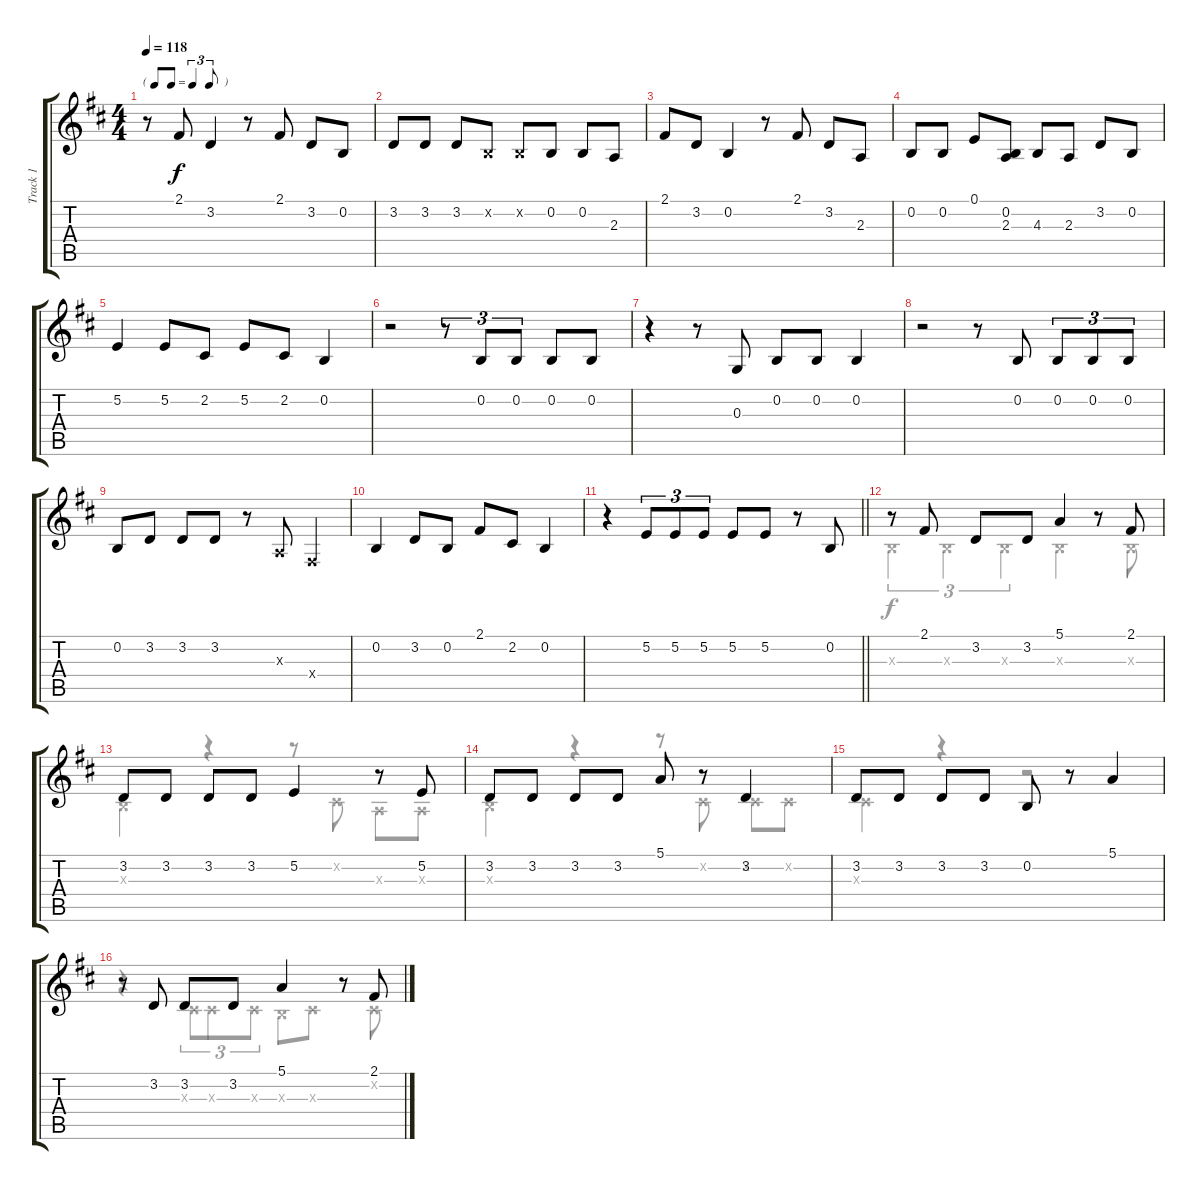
\track ("Track 1" "Track 1") {instrument tenorsax}
\staff {score tabs}
\tuning (E4 B3 G3 D3 A2 E2) {hide}
\voice
\ts (4 4)
\tf triplet8th
\tempo 118
\clef g2
\ks d
r.8{dy f} 2.1.8 3.2.4 r.8 2.1.8 3.2.8 0.2.8 |
3.2.8 3.2.8 3.2.8 0.2{x}.8 0.2{x}.8 0.2.8 0.2.8 2.3.8 |
2.1.8 3.2.8 0.2.4 r.8 2.1.8 3.2.8 2.3.8 |
0.2.8 0.2.8 0.1.8 (0.2 2.3).8 4.3.8 2.3.8 3.2.8 0.2.8 |
5.2.4 5.2.8 2.2.8 5.2.8 2.2.8 0.2.4 |
r.2 r.8{tu (3 2)} 0.2.8{tu (3 2)} 0.2.8{tu (3 2)} 0.2.8 0.2.8 |
r.4 r.8 0.3.8 0.2.8 0.2.8 0.2.4 |
r.2 r.8 0.2.8 0.2.8{tu (3 2)} 0.2.8{tu (3 2)} 0.2.8{tu (3 2)} |
0.2.8 3.2.8 3.2.8 3.2.8 r.8 2.3{x}.8 4.4{x}.4 |
0.2.4 3.2.8 0.2.8 2.1.8 2.2.8 0.2.4 |
\barLineRight lightlight
r.4 5.2.8{tu (3 2)} 5.2.8{tu (3 2)} 5.2.8{tu (3 2)} 5.2.8 5.2.8 r.8 0.2.8 |
r.8 2.1.8 3.2.8 3.2.8 5.1.4 r.8 2.1.8 |
3.2.8 3.2.8 3.2.8 3.2.8 5.2.4 r.8 5.2.8 |
3.2.8 3.2.8 3.2.8 3.2.8 5.1.8 r.8 3.2.4 |
3.2.8 3.2.8 3.2.8 3.2.8 0.2.8 r.8 5.1.4 |
r.8 3.2.8 3.2.8 3.2.8 5.1.4 r.8 2.1.8
\voice
\clef g2
\ottava regular
\simile none
\ks d
|
|
|
|
|
|
|
|
|
|
\barLineRight lightlight
|
4.3{x}.4{tu (3 2)} 4.3{x}.4{tu (3 2)} 4.3{x}.4{tu (3 2)} 4.3{x}.4 r.8 4.3{x}.8 |
4.3{x}.4 r.4 r.8 2.2{x}.8 2.3{x}.8 2.3{x}.8 |
4.3{x}.4 r.4 r.8 2.2{x}.8 2.2{x}.8 2.2{x}.8 |
6.3{x}.4 r.4 r.2 |
r.4 6.3{x}.8{tu (3 2)} 6.3{x}.8{tu (3 2)} 6.3{x}.8{tu (3 2)} 4.3{x}.8 6.3{x}.8 r.8 2.2{x}.8
